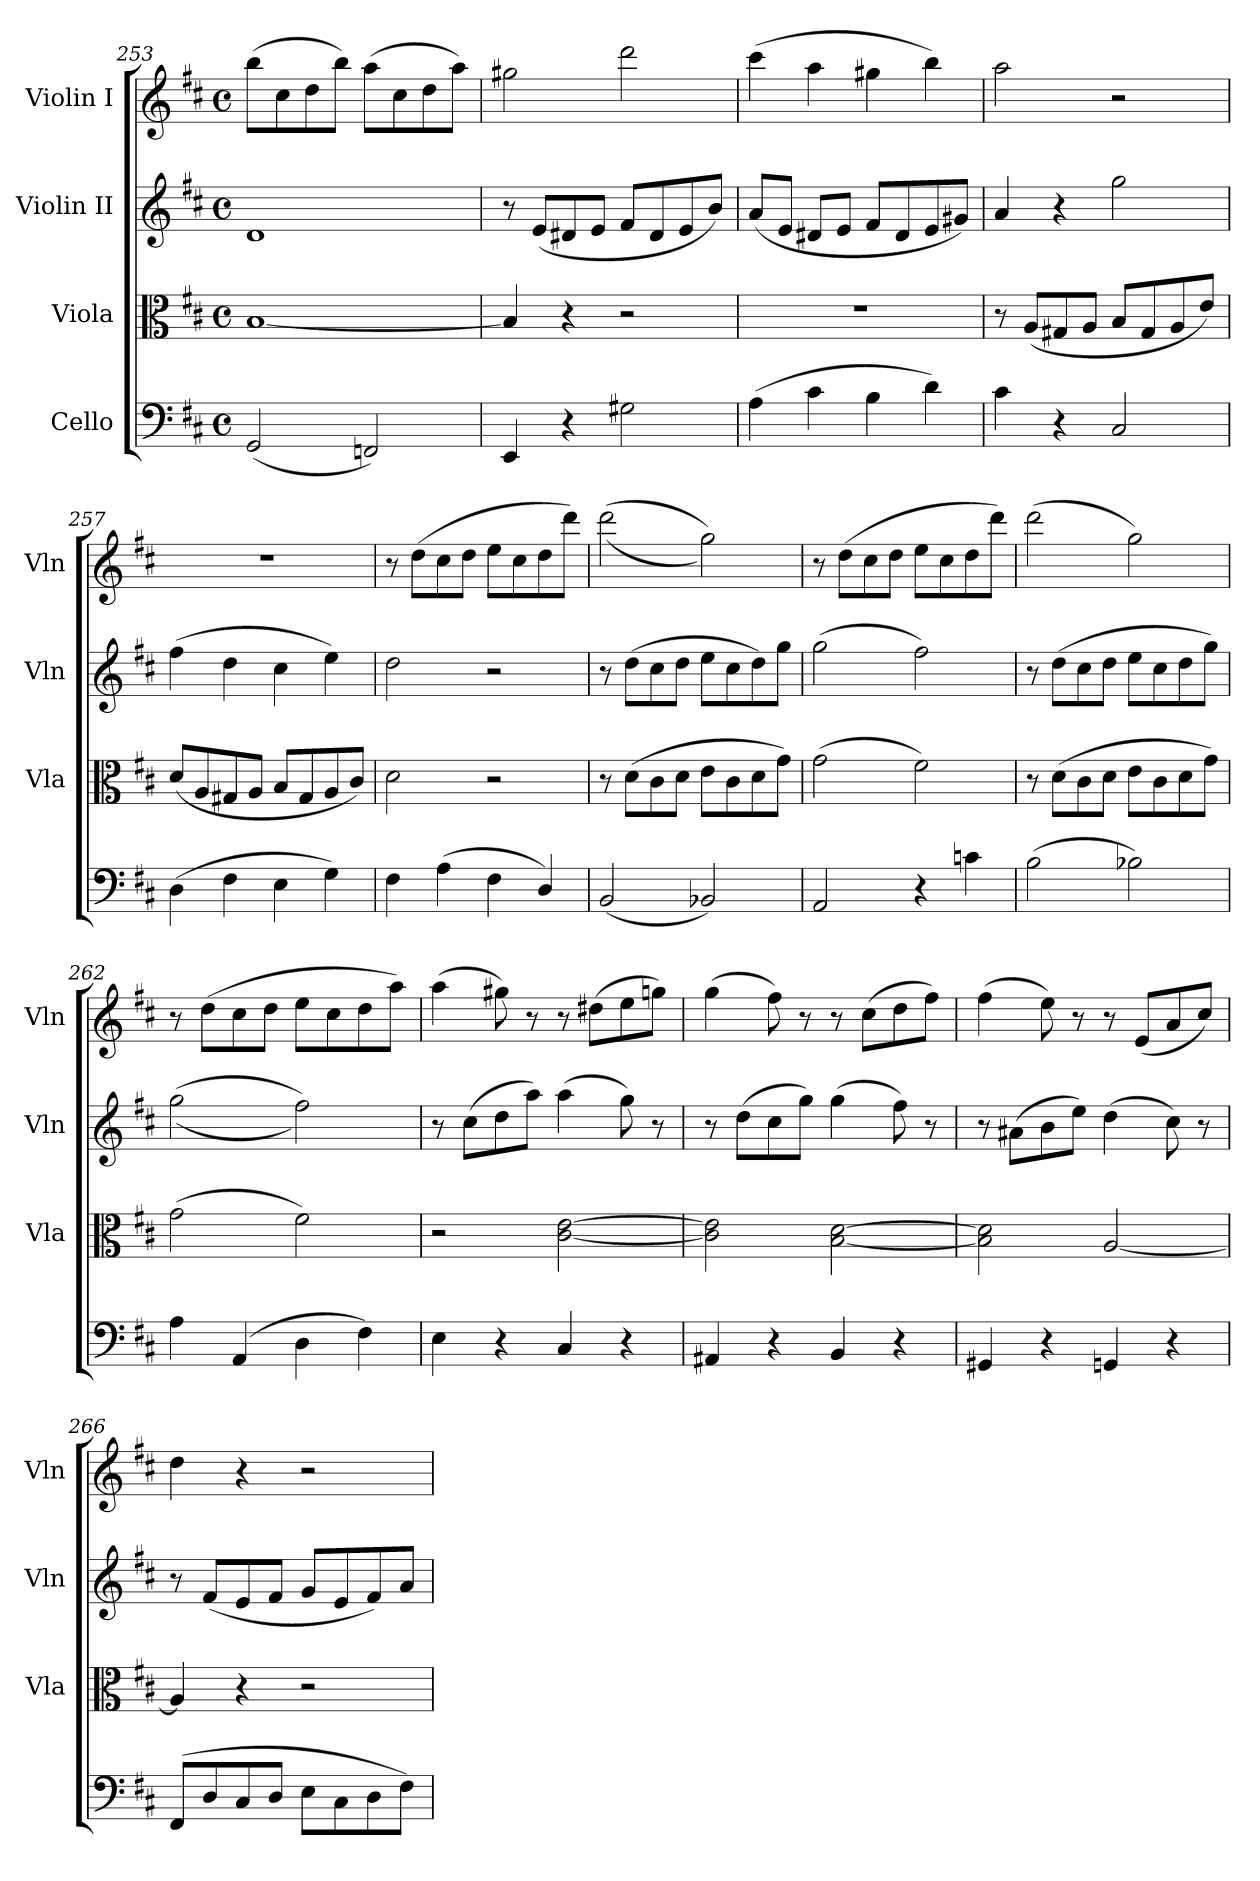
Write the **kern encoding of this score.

**kern	**kern	**kern	**kern
*part4	*part3	*part2	*part1
*staff4	*staff3	*staff2	*staff1
*I"Cello	*I"Viola	*I"Violin II	*I"Violin I
*	*I'Vla	*I'Vln	*I'Vln
*clefF4	*clefC3	*clefG2	*clefG2
*k[f#c#]	*k[f#c#]	*k[f#c#]	*k[f#c#]
*M4/4	*M4/4	*M4/4	*M4/4
*met(c)	*met(c)	*met(c)	*met(c)
=253	=253	=253	=253
(<2GG/	[1B	1d	(>8bb\L
.	.	.	8cc#\
.	.	.	8dd\
.	.	.	8bb\J)
2FFn/)	.	.	(>8aa\L
.	.	.	8cc#\
.	.	.	8dd\
.	.	.	8aa\J)
=254	=254	=254	=254
4EE/	4B/]	8r	2gg#X\
.	.	(<8e/L	.
4r	4r	8d#X/	.
.	.	8e/J	.
2G#X\	2r	8f#/L	2ddd\
.	.	8d#/	.
.	.	8e/	.
.	.	8b/J)	.
=255	=255	=255	=255
(>4A\	1r	(<8a/L	(>4ccc#\
.	.	8e/J	.
4c#\	.	8d#X/L	4aa\
.	.	8e/J	.
4B\	.	8f#/L	4gg#X\
.	.	8d#/	.
4d\)	.	8e/	4bb\)
.	.	8g#X/J)	.
=256	=256	=256	=256
4c#\	8r	4a/	2aa\
.	(<8A/L	.	.
4r	8G#X/	4r	.
.	8A/J	.	.
2C#/	8B/L	2gg\	2r
.	8G#/	.	.
.	8A/	.	.
.	8e/J)	.	.
=257	=257	=257	=257
(>4D\	(<8d/L	(>4ff#\	1r
.	8A/	.	.
4F#\	8G#X/	4dd\	.
.	8A/J	.	.
4E\	8B/L	4cc#\	.
.	8G#/	.	.
4G\)	8A/	4ee\)	.
.	8c#/J)	.	.
!!LO:PB:g=z
=258	=258	=258	=258
4F#\	2d\	2dd\	8r
.	.	.	(>8dd\L
(>4A\	.	.	8cc#\
.	.	.	8dd\J
4F#\	2r	2r	8ee\L
.	.	.	8cc#\
4D/)	.	.	8dd\
.	.	.	8ddd\J)
=259	=259	=259	=259
(<2BB/	8r	8r	(>(>2ddd\
.	(>8d\L	(>8dd\L	.
.	8c#\	8cc#\	.
.	8d\J	8dd\J	.
2BB-X/)	8e\L	8ee\L	2gg\))
.	8c#\	8cc#\	.
.	8d\	8dd\)	.
.	8g\J)	8gg\J	.
=260	=260	=260	=260
2AA/	(>2g\	(>2gg\	8r
.	.	.	(>8dd\L
.	.	.	8cc#\
.	.	.	8dd\J
4r	2f#\)	2ff#\)	8ee\L
.	.	.	8cc#\
4cn\	.	.	8dd\
.	.	.	8ddd\J)
=261	=261	=261	=261
(>2B\	8r	8r	(>2ddd\
.	(>8d\L	(>8dd\L	.
.	8c#\	8cc#\	.
.	8d\J	8dd\J	.
2B-X\)	8e\L	8ee\L	2gg\)
.	8c#\	8cc#\	.
.	8d\	8dd\	.
.	8g\J)	8gg\J)	.
=262	=262	=262	=262
4A\	(>2g\	(>(>2gg\	8r
.	.	.	(>8dd\L
(>4AA/	.	.	8cc#\
.	.	.	8dd\J
4D\	2f#\)	2ff#\))	8ee\L
.	.	.	8cc#\
4F#\)	.	.	8dd\
.	.	.	8aa\J)
=263	=263	=263	=263
4E\	2r	8r	(>4aa\
.	.	(>8cc#\L	.
4r	.	8dd\	8gg#X\)
.	.	8aa\J)	8r
4C#/	[2c#\ [2e\	(>4aa\	8r
.	.	.	(>8dd#X\L
4r	.	8gg\)	8ee\
.	.	8r	8ggn\J)
=264	=264	=264	=264
4AA#X/	2c#\] 2e\]	8r	(>4gg\
.	.	(>8dd\L	.
4r	.	8cc#\	8ff#\)
.	.	8gg\J)	8r
4BB/	[2B\ [2d\	(>4gg\	8r
.	.	.	(>8cc#\L
4r	.	8ff#\)	8dd\
.	.	8r	8ff#\J)
=265	=265	=265	=265
4GG#X/	2B\] 2d\]	8r	(>4ff#\
.	.	(>8a#X\L	.
4r	.	8b\	8ee\)
.	.	8ee\J)	8r
4GGn/	[2A/	(>4dd\	8r
.	.	.	(<8e/L
4r	.	8cc#\)	8a/
.	.	8r	8cc#/J)
=266	=266	=266	=266
(>8FF#/L	4A/]	8r	4dd\
8D/	.	(<8f#/L	.
8C#/	4r	8e/	4r
8D/J	.	8f#/J	.
8E\L	2r	8g/L	2r
8C#\	.	8e/	.
8D\	.	8f#/)	.
8F#\J)	.	8a/J	.
=	=	=	=
*-	*-	*-	*-
